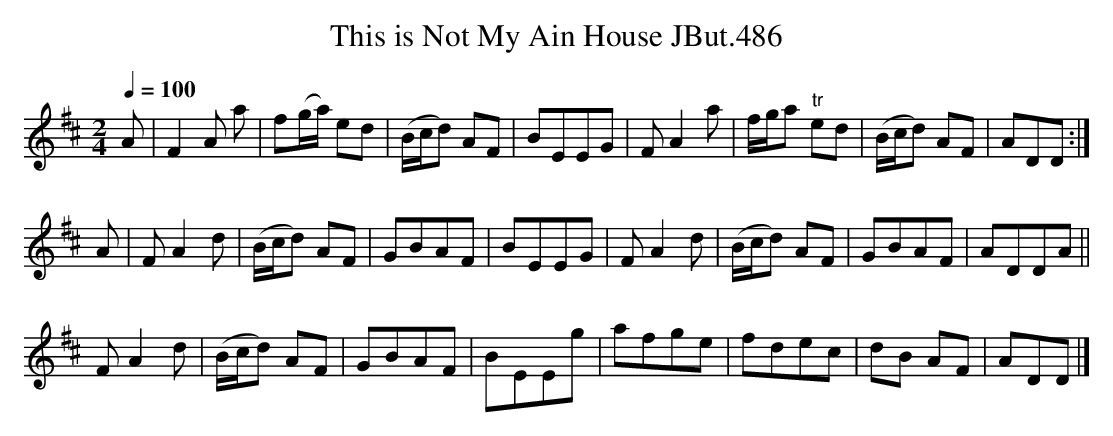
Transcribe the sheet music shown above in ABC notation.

X:1
T:This is Not My Ain House JBut.486
M:2/4
L:1/8
Q:1/4=100
K:D
A|F2A a|f(g/a/) ed|(B/c/d) AF|BEEG|\
FA2a|f/g/a "tr" ed|(B/c/d) AF|ADD:|
A|FA2d|(B/c/d) AF|GBAF|BEEG|\
FA2d|(B/c/d) AF|GBAF|ADDA||
FA2d|(B/c/d) AF|GBAF|BEEg|\
afge|fdec|dB AF|ADD|]
